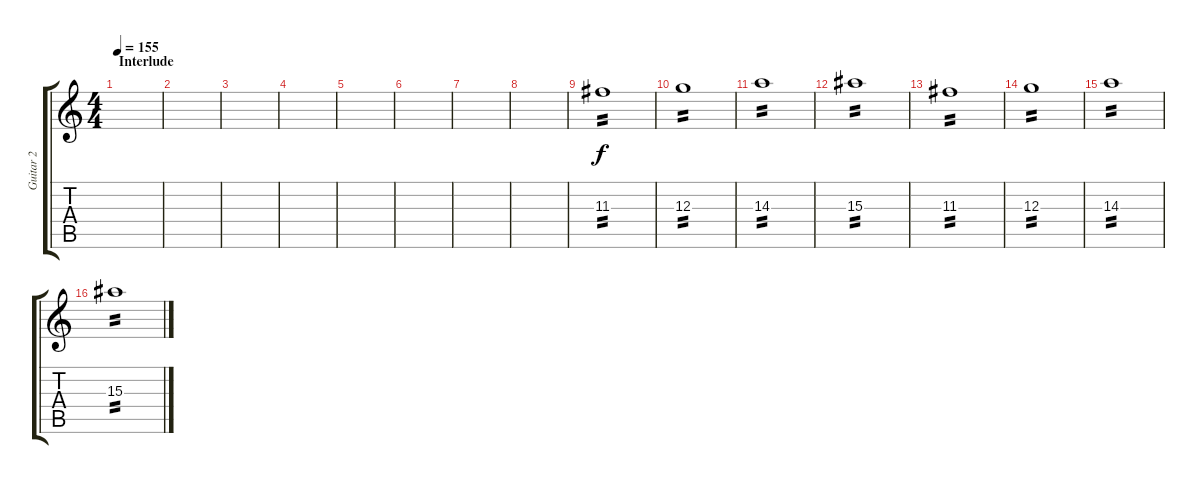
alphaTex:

\track ("Guitar 2" "Guitar 2") {instrument overdrivenguitar}
\staff {score tabs}
\tuning (E4 B3 G3 D3 A2 D2) {hide}
\ts (4 4)
\section ("" "Interlude")
\tempo 155
\clef g2
\ks c
|
|
|
|
|
|
|
|
11.3.1{tp 2 dy f} |
12.3.1{tp 2} |
14.3.1{tp 2} |
15.3.1{tp 2} |
11.3.1{tp 2} |
12.3.1{tp 2} |
14.3.1{tp 2} |
15.3.1{tp 2}
